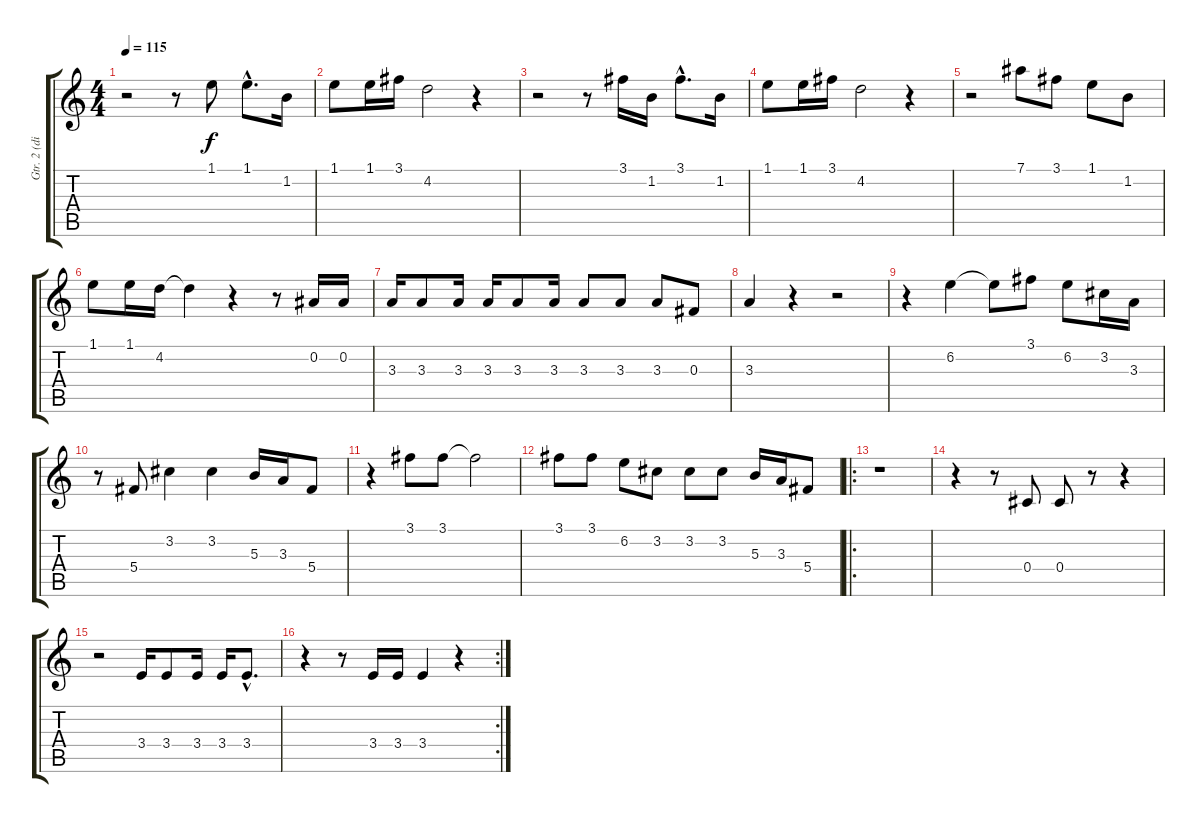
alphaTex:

\track ("Gtr. 2 (dist.)" "Gtr. 2 (di") {instrument distortionguitar}
\staff {score tabs}
\tuning (Eb4 Bb3 Gb3 Db3 Ab2 Eb2) {hide}
\ts (4 4)
\tempo 115
\clef g2
\ks c
r.2{dy f} r.8 1.1.8 1.1{hac}.8{d} 1.2.16 |
1.1.8 1.1.16 3.1.16 4.2.2 r.4 |
r.2 r.8 3.1.16 1.2.16 3.1{hac}.8{d} 1.2.16 |
1.1.8 1.1.16 3.1.16 4.2.2 r.4 |
r.2 7.1.8 3.1.8 1.1.8 1.2.8 |
1.1.8 1.1.16 4.2.16 4.2{t}.4 r.4 r.8 0.2.16 0.2.16 |
3.3.16 3.3.8 3.3.16 3.3.16 3.3.8 3.3.16 3.3.8 3.3.8 3.3.8 0.3.8 |
3.3.4 r.4 r.2 |
r.4 6.2.4 6.2{t}.8 3.1.8 6.2.8 3.2.16 3.3.16 |
r.8 5.4.8 3.2.4 3.2.4 5.3.16 3.3.16 5.4.8 |
r.4 3.1.8 3.1.8 3.1{t}.2 |
3.1.8 3.1.8 6.2.8 3.2.8 3.2.8 3.2.8 5.3.16 3.3.16 5.4.8 |
\ro
r.1 |
r.4 r.8 0.4.8 0.4.8 r.8 r.4 |
r.2 3.4.16 3.4.8 3.4.16 3.4.16 3.4{hac}.8{d} |
\rc 2
r.4 r.8 3.4.16 3.4.16 3.4.4 r.4
